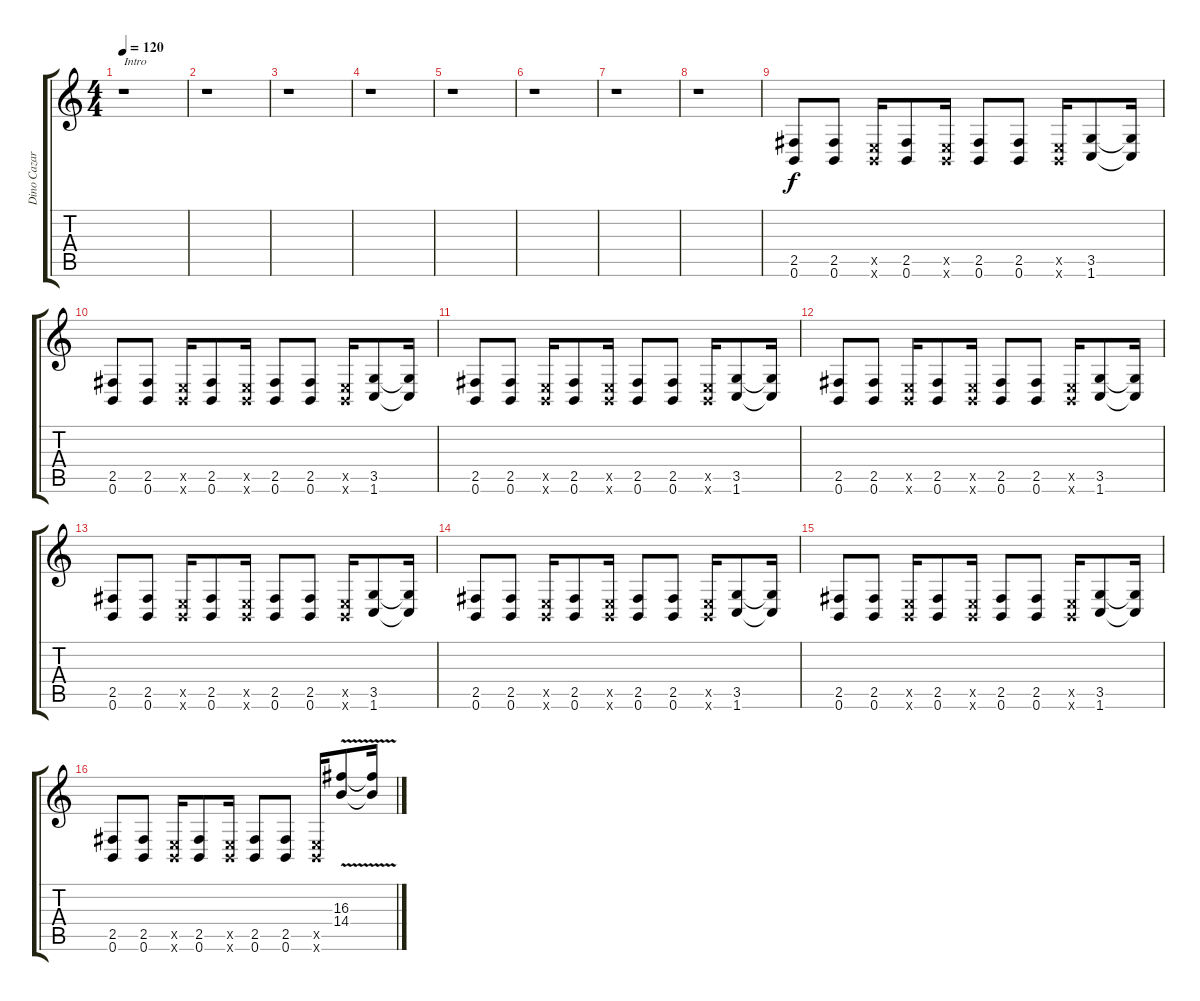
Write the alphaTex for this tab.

\track ("Dino Cazares" "Dino Cazar") {instrument distortionguitar}
\staff {score tabs}
\tuning (B3 G3 D3 A2 E2 B1) {hide}
\ts (4 4)
\tempo 120
\clef g2
\ks c
r.1{txt "Intro" dy f instrument distortionguitar} |
r.1 |
r.1 |
r.1 |
r.1 |
r.1 |
r.1 |
r.1 |
(2.5 0.6).8 (2.5 0.6).8 (0.5{x} 0.6{x}).16 (2.5 0.6).8 (0.5{x} 0.6{x}).16 (2.5 0.6).8 (2.5 0.6).8 (0.5{x} 0.6{x}).16 (3.5 1.6).8 (3.5{t} 1.6{t}).16 |
(2.5 0.6).8 (2.5 0.6).8 (0.5{x} 0.6{x}).16 (2.5 0.6).8 (0.5{x} 0.6{x}).16 (2.5 0.6).8 (2.5 0.6).8 (0.5{x} 0.6{x}).16 (3.5 1.6).8 (3.5{t} 1.6{t}).16 |
(2.5 0.6).8 (2.5 0.6).8 (0.5{x} 0.6{x}).16 (2.5 0.6).8 (0.5{x} 0.6{x}).16 (2.5 0.6).8 (2.5 0.6).8 (0.5{x} 0.6{x}).16 (3.5 1.6).8 (3.5{t} 1.6{t}).16 |
(2.5 0.6).8 (2.5 0.6).8 (0.5{x} 0.6{x}).16 (2.5 0.6).8 (0.5{x} 0.6{x}).16 (2.5 0.6).8 (2.5 0.6).8 (0.5{x} 0.6{x}).16 (3.5 1.6).8 (3.5{t} 1.6{t}).16 |
(2.5 0.6).8 (2.5 0.6).8 (0.5{x} 0.6{x}).16 (2.5 0.6).8 (0.5{x} 0.6{x}).16 (2.5 0.6).8 (2.5 0.6).8 (0.5{x} 0.6{x}).16 (3.5 1.6).8 (3.5{t} 1.6{t}).16 |
(2.5 0.6).8 (2.5 0.6).8 (0.5{x} 0.6{x}).16 (2.5 0.6).8 (0.5{x} 0.6{x}).16 (2.5 0.6).8 (2.5 0.6).8 (0.5{x} 0.6{x}).16 (3.5 1.6).8 (3.5{t} 1.6{t}).16 |
(2.5 0.6).8 (2.5 0.6).8 (0.5{x} 0.6{x}).16 (2.5 0.6).8 (0.5{x} 0.6{x}).16 (2.5 0.6).8 (2.5 0.6).8 (0.5{x} 0.6{x}).16 (3.5 1.6).8 (3.5{t} 1.6{t}).16 |
(2.5 0.6).8 (2.5 0.6).8 (0.5{x} 0.6{x}).16 (2.5 0.6).8 (0.5{x} 0.6{x}).16 (2.5 0.6).8 (2.5 0.6).8 (0.5{x} 0.6{x}).16 (16.3{v} 14.4{v}).8 (16.3{t} 14.4{t}).16
